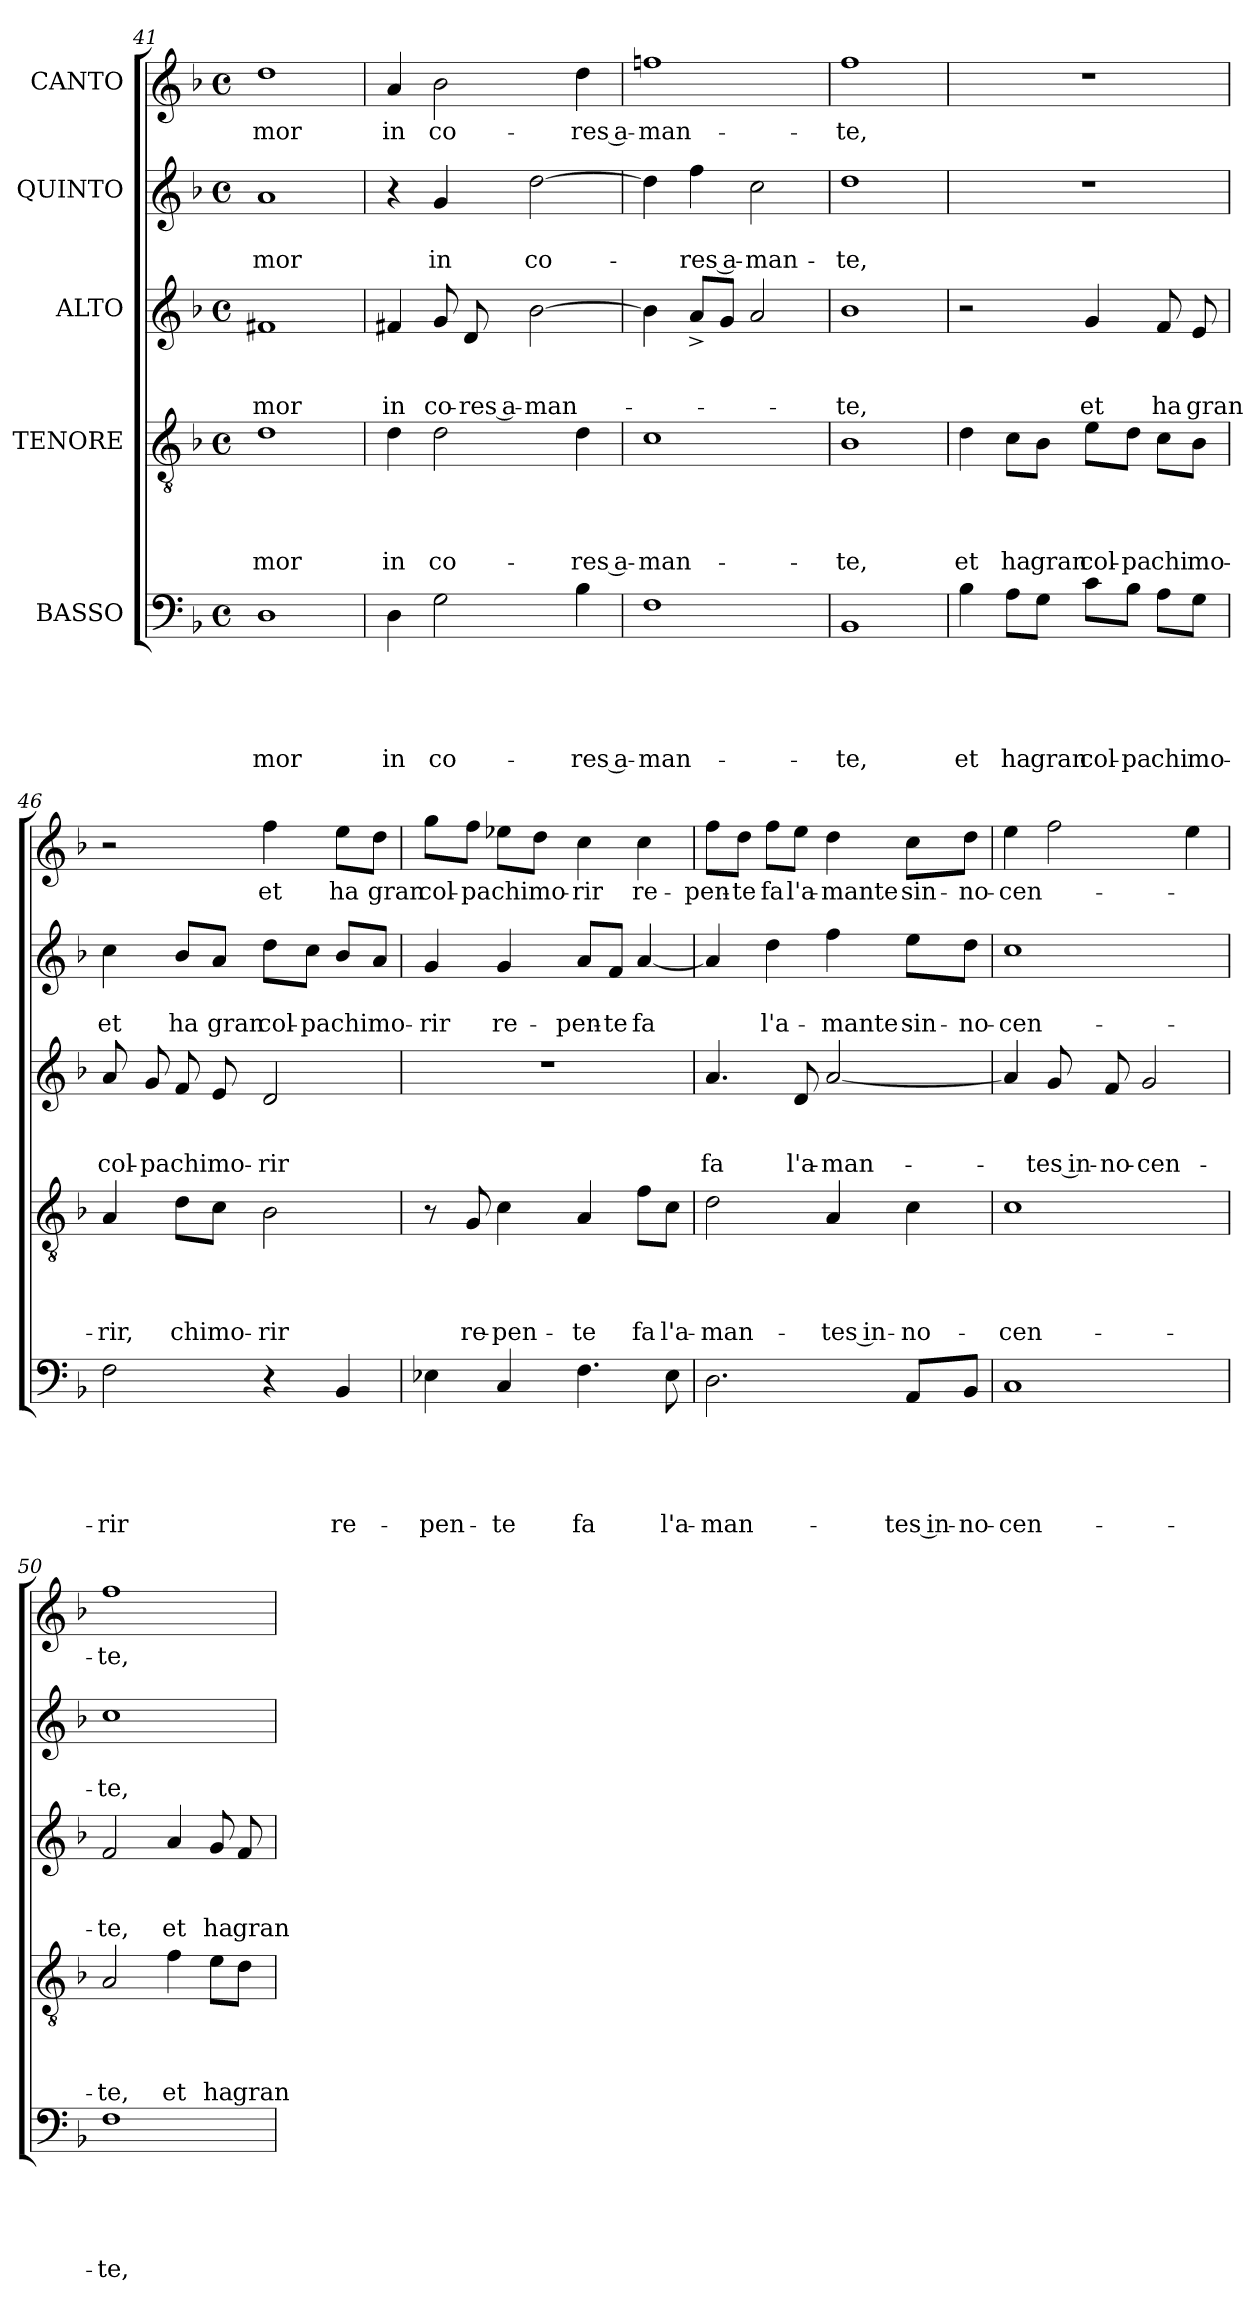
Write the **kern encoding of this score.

**kern	**text	**text	**text	**text	**text	**kern	**text	**text	**text	**text	**kern	**text	**text	**text	**kern	**text	**text	**kern	**text
*part5	*part5	*part5	*part5	*part5	*part5	*part4	*part4	*part4	*part4	*part4	*part3	*part3	*part3	*part3	*part2	*part2	*part2	*part1	*part1
*staff5	*staff5	*staff5	*staff5	*staff5	*staff5	*staff4	*staff4	*staff4	*staff4	*staff4	*staff3	*staff3	*staff3	*staff3	*staff2	*staff2	*staff2	*staff1	*staff1
*I"BASSO	*	*	*	*	*	*I"TENORE	*	*	*	*	*I"ALTO	*	*	*	*I"QUINTO	*	*	*I"CANTO	*
*clefF4	*	*	*	*	*	*clefGv2	*	*	*	*	*clefG2	*	*	*	*clefG2	*	*	*clefG2	*
*k[b-]	*	*	*	*	*	*k[b-]	*	*	*	*	*k[b-]	*	*	*	*k[b-]	*	*	*k[b-]	*
*F:	*	*	*	*	*	*F:	*	*	*	*	*F:	*	*	*	*F:	*	*	*F:	*
*M4/4	*	*	*	*	*	*M4/4	*	*	*	*	*M4/4	*	*	*	*M4/4	*	*	*M4/4	*
*met(c)	*	*	*	*	*	*met(c)	*	*	*	*	*met(c)	*	*	*	*met(c)	*	*	*met(c)	*
=41	=41	=41	=41	=41	=41	=41	=41	=41	=41	=41	=41	=41	=41	=41	=41	=41	=41	=41	=41
!	!	!	!	!	!LO:LY:b	!	!	!	!	!LO:LY:b	!	!	!	!LO:LY:b	!	!	!LO:LY:b	!	!LO:LY:b
1D	.	.	.	.	mor	1d	.	.	.	mor	1f#X	.	.	-mor	1a	.	-mor	1dd	-mor
=42	=42	=42	=42	=42	=42	=42	=42	=42	=42	=42	=42	=42	=42	=42	=42	=42	=42	=42	=42
!	!	!	!	!	!LO:LY:b	!	!	!	!	!LO:LY:b	!	!	!	!LO:LY:b	!	!	!	!	!LO:LY:b
4D\	.	.	.	.	in	4d\	.	.	.	in	4f#i/	.	.	in	4r	.	.	4a/	in
!	!	!	!	!	!LO:LY:b	!	!	!	!	!LO:LY:b	!	!	!	!LO:LY:b	!	!	!LO:LY:b	!	!LO:LY:b
2G\	.	.	.	.	co-	2d\	.	.	.	co-	8g/	.	.	co-	4g/	.	in	2b-\	co-
!	!	!	!	!	!	!	!	!	!	!	!	!	!	!LO:LY:b:rj	!	!	!	!	!
.	.	.	.	.	.	.	.	.	.	.	8d/	.	.	-res a-	.	.	.	.	.
!	!	!	!	!	!	!	!	!	!	!	!	!	!	!LO:LY:b:rj	!	!	!LO:LY:b	!	!
.	.	.	.	.	.	.	.	.	.	.	[>2b-\	.	.	-man-	[>2dd\	.	co-	.	.
!	!	!	!	!	!LO:LY:b:rj	!	!	!	!	!LO:LY:b:rj	!	!	!	!	!	!	!	!	!LO:LY:b:rj
4B-\	.	.	.	.	-res a-	4d\	.	.	.	-res a-	.	.	.	.	.	.	.	4dd\	-res a-
=43	=43	=43	=43	=43	=43	=43	=43	=43	=43	=43	=43	=43	=43	=43	=43	=43	=43	=43	=43
!	!	!	!	!	!LO:LY:b	!	!	!	!	!LO:LY:b	!	!	!	!	!	!	!	!	!LO:LY:b
1F	.	.	.	.	-man-	1c	.	.	.	-man-	4b-\]	.	.	.	4dd\]	.	.	1ffni	-man-
!	!	!	!	!	!	!	!	!	!	!	!	!	!	!	!	!	!LO:LY:b:rj	!	!
.	.	.	.	.	.	.	.	.	.	.	8a^</L	.	.	.	4ff\	.	-res a-	.	.
.	.	.	.	.	.	.	.	.	.	.	8g/J	.	.	.	.	.	.	.	.
!	!	!	!	!	!	!	!	!	!	!	!	!	!	!	!	!	!LO:LY:b	!	!
.	.	.	.	.	.	.	.	.	.	.	2a/	.	.	.	2cc\	.	-man-	.	.
!!LO:LB:g=z
=44	=44	=44	=44	=44	=44	=44	=44	=44	=44	=44	=44	=44	=44	=44	=44	=44	=44	=44	=44
!	!	!	!	!	!LO:LY:b	!	!	!	!	!LO:LY:b	!	!	!	!LO:LY:b	!	!	!LO:LY:b	!	!LO:LY:b
1BB-	.	.	.	.	-te,	1B-	.	.	.	-te,	1b-	.	.	-te,	1dd	.	-te,	1ff	-te,
=45	=45	=45	=45	=45	=45	=45	=45	=45	=45	=45	=45	=45	=45	=45	=45	=45	=45	=45	=45
!	!	!	!	!	!LO:LY:b	!	!	!	!	!LO:LY:b	!	!	!	!	!	!	!	!	!
4B-\	.	.	.	.	et	4d\	.	.	.	et	2r	.	.	.	1r	.	.	1r	.
!	!	!	!	!	!LO:LY:b	!	!	!	!	!LO:LY:b	!	!	!	!	!	!	!	!	!
8A\L	.	.	.	.	ha	8c\L	.	.	.	ha	.	.	.	.	.	.	.	.	.
!	!	!	!	!	!LO:LY:b	!	!	!	!	!LO:LY:b	!	!	!	!	!	!	!	!	!
8G\J	.	.	.	.	gran	8B-\J	.	.	.	gran	.	.	.	.	.	.	.	.	.
!	!	!	!	!	!LO:LY:b	!	!	!	!	!LO:LY:b	!	!	!	!LO:LY:b	!	!	!	!	!
8c\L	.	.	.	.	col-	8e\L	.	.	.	col-	4g/	.	.	et	.	.	.	.	.
!	!	!	!	!	!LO:LY:b	!	!	!	!	!LO:LY:b	!	!	!	!	!	!	!	!	!
8B-\J	.	.	.	.	-pa	8d\J	.	.	.	-pa	.	.	.	.	.	.	.	.	.
!	!	!	!	!	!LO:LY:b	!	!	!	!	!LO:LY:b	!	!	!	!LO:LY:b	!	!	!	!	!
8A\L	.	.	.	.	chi	8c\L	.	.	.	chi	8f/	.	.	ha	.	.	.	.	.
!	!	!	!	!	!LO:LY:b	!	!	!	!	!LO:LY:b	!	!	!	!LO:LY:b	!	!	!	!	!
8G\J	.	.	.	.	mo-	8B-\J	.	.	.	mo-	8e/	.	.	gran	.	.	.	.	.
=46	=46	=46	=46	=46	=46	=46	=46	=46	=46	=46	=46	=46	=46	=46	=46	=46	=46	=46	=46
!	!	!	!	!	!LO:LY:b	!	!	!	!	!LO:LY:b	!	!	!	!LO:LY:b	!	!	!LO:LY:b	!	!
2F\	.	.	.	.	-rir	4A/	.	.	.	-rir,	8a/	.	.	col-	4cc\	.	et	2r	.
!	!	!	!	!	!	!	!	!	!	!	!	!	!	!LO:LY:b	!	!	!	!	!
.	.	.	.	.	.	.	.	.	.	.	8g/	.	.	-pa	.	.	.	.	.
!	!	!	!	!	!	!	!	!	!	!LO:LY:b	!	!	!	!LO:LY:b	!	!	!LO:LY:b	!	!
.	.	.	.	.	.	8d\L	.	.	.	chi	8f/	.	.	chi	8b-/L	.	ha	.	.
!	!	!	!	!	!	!	!	!	!	!LO:LY:b	!	!	!	!LO:LY:b	!	!	!LO:LY:b	!	!
.	.	.	.	.	.	8c\J	.	.	.	mo-	8e/	.	.	mo-	8a/J	.	gran	.	.
!	!	!	!	!	!	!	!	!	!	!LO:LY:b	!	!	!	!LO:LY:b	!	!	!LO:LY:b	!	!LO:LY:b
4r	.	.	.	.	.	2B-\	.	.	.	-rir	2d/	.	.	-rir	8dd\L	.	col-	4ff\	et
!	!	!	!	!	!	!	!	!	!	!	!	!	!	!	!	!	!LO:LY:b	!	!
.	.	.	.	.	.	.	.	.	.	.	.	.	.	.	8cc\J	.	-pa	.	.
!	!	!	!	!	!LO:LY:b	!	!	!	!	!	!	!	!	!	!	!	!LO:LY:b	!	!LO:LY:b
4BB-/	.	.	.	.	re-	.	.	.	.	.	.	.	.	.	8b-/L	.	chi	8ee\L	ha
!	!	!	!	!	!	!	!	!	!	!	!	!	!	!	!	!	!LO:LY:b	!	!LO:LY:b
.	.	.	.	.	.	.	.	.	.	.	.	.	.	.	8a/J	.	mo-	8dd\J	gran
=47	=47	=47	=47	=47	=47	=47	=47	=47	=47	=47	=47	=47	=47	=47	=47	=47	=47	=47	=47
!	!	!	!	!	!LO:LY:b	!	!	!	!	!	!	!	!	!	!	!	!LO:LY:b	!	!LO:LY:b
4E-X\	.	.	.	.	-pen-	8r	.	.	.	.	1r	.	.	.	4g/	.	-rir	8gg\L	col-
!	!	!	!	!	!	!	!	!	!	!LO:LY:b	!	!	!	!	!	!	!	!	!LO:LY:b
.	.	.	.	.	.	8G/	.	.	.	re-	.	.	.	.	.	.	.	8ff\J	-pa
!	!	!	!	!	!LO:LY:b	!	!	!	!	!LO:LY:b	!	!	!	!	!	!	!LO:LY:b	!	!LO:LY:b
4C/	.	.	.	.	-te	4c\	.	.	.	-pen-	.	.	.	.	4g/	.	re-	8ee-X\L	chi
!	!	!	!	!	!	!	!	!	!	!	!	!	!	!	!	!	!	!	!LO:LY:b
.	.	.	.	.	.	.	.	.	.	.	.	.	.	.	.	.	.	8dd\J	mo-
!	!	!	!	!	!LO:LY:b	!	!	!	!	!LO:LY:b	!	!	!	!	!	!	!LO:LY:b	!	!LO:LY:b
4.F\	.	.	.	.	fa	4A/	.	.	.	-te	.	.	.	.	8a/L	.	-pen-	4cc\	-rir
!	!	!	!	!	!	!	!	!	!	!	!	!	!	!	!	!	!LO:LY:b	!	!
.	.	.	.	.	.	.	.	.	.	.	.	.	.	.	8f/J	.	-te	.	.
!	!	!	!	!	!	!	!	!	!	!LO:LY:b	!	!	!	!	!	!	!LO:LY:b	!	!LO:LY:b
.	.	.	.	.	.	8f\L	.	.	.	fa	.	.	.	.	[>4a/	.	fa	4cc\	re-
!	!	!	!	!	!LO:LY:b	!	!	!	!	!LO:LY:b	!	!	!	!	!	!	!	!	!
8E-i\	.	.	.	.	l'a-	8c\J	.	.	.	l'a-	.	.	.	.	.	.	.	.	.
!!LO:PB:g=z
=48	=48	=48	=48	=48	=48	=48	=48	=48	=48	=48	=48	=48	=48	=48	=48	=48	=48	=48	=48
!	!	!	!	!	!LO:LY:b	!	!	!	!	!LO:LY:b	!	!	!	!LO:LY:b	!	!	!	!	!LO:LY:b
2.D\	.	.	.	.	-man-	2d\	.	.	.	-man-	4.a/	.	.	fa	4a/]	.	.	8ff\L	-pen-
!	!	!	!	!	!	!	!	!	!	!	!	!	!	!	!	!	!	!	!LO:LY:b:rj
.	.	.	.	.	.	.	.	.	.	.	.	.	.	.	.	.	.	8dd\J	-te
!	!	!	!	!	!	!	!	!	!	!	!	!	!	!	!	!	!LO:LY:b	!	!LO:LY:b
.	.	.	.	.	.	.	.	.	.	.	.	.	.	.	4dd\	.	l'a-	8ff\L	fa
!	!	!	!	!	!	!	!	!	!	!	!	!	!	!LO:LY:b	!	!	!	!	!LO:LY:b
.	.	.	.	.	.	.	.	.	.	.	8d/	.	.	l'a-	.	.	.	8ee\J	l'a-
!	!	!	!	!	!	!	!	!	!	!LO:LY:b:rj	!	!	!	!LO:LY:b:rj	!	!	!LO:LY:b	!	!LO:LY:b
.	.	.	.	.	.	4A/	.	.	.	-tes in-	[<2a/	.	.	-man-	4ff\	.	-man­te	4dd\	-man­te
!	!	!	!	!	!LO:LY:b:rj	!	!	!	!	!LO:LY:b	!	!	!	!	!	!	!LO:LY:b	!	!LO:LY:b
8AA/L	.	.	.	.	-tes in-	4c\	.	.	.	-no-	.	.	.	.	8ee\L	.	sin-	8cc\L	sin-
!	!	!	!	!	!LO:LY:b:rj	!	!	!	!	!	!	!	!	!	!	!	!LO:LY:b:rj	!	!LO:LY:b:rj
8BB-/J	.	.	.	.	-no-	.	.	.	.	.	.	.	.	.	8dd\J	.	-no-	8dd\J	-no-
=49	=49	=49	=49	=49	=49	=49	=49	=49	=49	=49	=49	=49	=49	=49	=49	=49	=49	=49	=49
!	!	!	!	!	!LO:LY:b	!	!	!	!	!LO:LY:b	!	!	!	!	!	!	!LO:LY:b	!	!LO:LY:b
1C	.	.	.	.	-cen-	1c	.	.	.	-cen-	4a/]	.	.	.	1cc	.	-cen-	4ee\	-cen-
!	!	!	!	!	!	!	!	!	!	!	!	!	!	!LO:LY:b:rj	!	!	!	!	!
.	.	.	.	.	.	.	.	.	.	.	8g/	.	.	-tes in-	.	.	.	2ff\	.
!	!	!	!	!	!	!	!	!	!	!	!	!	!	!LO:LY:b:rj	!	!	!	!	!
.	.	.	.	.	.	.	.	.	.	.	8f/	.	.	-no-	.	.	.	.	.
!	!	!	!	!	!	!	!	!	!	!	!	!	!	!LO:LY:b:rj	!	!	!	!	!
.	.	.	.	.	.	.	.	.	.	.	2g/	.	.	-cen-	.	.	.	.	.
.	.	.	.	.	.	.	.	.	.	.	.	.	.	.	.	.	.	4ee\	.
=50	=50	=50	=50	=50	=50	=50	=50	=50	=50	=50	=50	=50	=50	=50	=50	=50	=50	=50	=50
!	!	!	!	!	!LO:LY:b	!	!	!	!	!LO:LY:b	!	!	!	!LO:LY:b	!	!	!LO:LY:b	!	!LO:LY:b
1F	.	.	.	.	-te,	2A/	.	.	.	-te,	2f/	.	.	-te,	1cc	.	-te,	1ff	-te,
!	!	!	!	!	!	!	!	!	!	!LO:LY:b	!	!	!	!LO:LY:b	!	!	!	!	!
.	.	.	.	.	.	4f\	.	.	.	et	4a/	.	.	et	.	.	.	.	.
!	!	!	!	!	!	!	!	!	!	!LO:LY:b	!	!	!	!LO:LY:b	!	!	!	!	!
.	.	.	.	.	.	8e\L	.	.	.	ha	8g/	.	.	ha	.	.	.	.	.
!	!	!	!	!	!	!	!	!	!	!LO:LY:b	!	!	!	!LO:LY:b	!	!	!	!	!
.	.	.	.	.	.	8d\J	.	.	.	gran	8f/	.	.	gran	.	.	.	.	.
=	=	=	=	=	=	=	=	=	=	=	=	=	=	=	=	=	=	=	=
*-	*-	*-	*-	*-	*-	*-	*-	*-	*-	*-	*-	*-	*-	*-	*-	*-	*-	*-	*-
